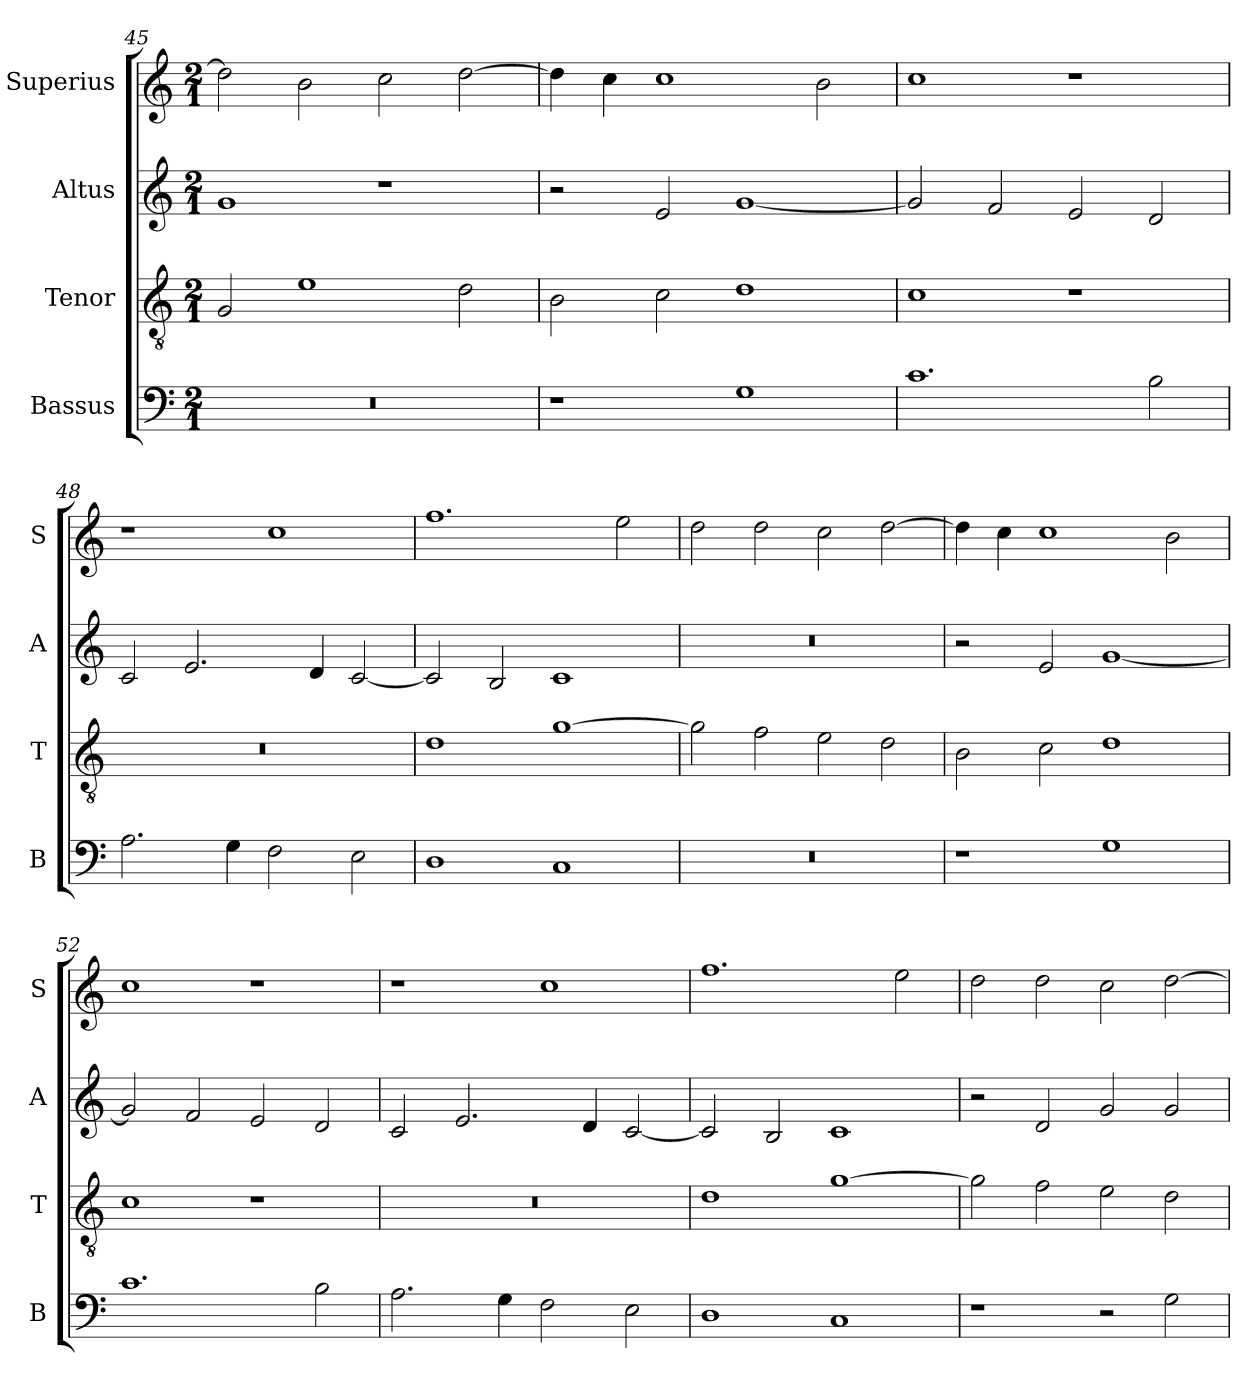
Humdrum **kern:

**kern	**kern	**kern	**kern
*part4	*part3	*part2	*part1
*staff4	*staff3	*staff2	*staff1
*I"Bassus	*I"Tenor	*I"Altus	*I"Superius
*I'B	*I'T	*I'A	*I'S
*clefF4	*clefGv2	*clefG2	*clefG2
*k[]	*k[]	*k[]	*k[]
*M2/1	*M2/1	*M2/1	*M2/1
=45	=45	=45	=45
0r	2G/	1g	2dd\]
.	1e	.	2b\
.	.	1r	2cc\
.	2d\	.	[2dd\
=46	=46	=46	=46
1r	2B\	2r	4dd\]
.	.	.	4cc\
.	2c\	2e/	1cc
1G	1d	[1g	.
.	.	.	2b\
=47	=47	=47	=47
1.c	1c	2g/]	1cc
.	.	2f/	.
.	1r	2e/	1r
2B\	.	2d/	.
=48	=48	=48	=48
2.A\	0r	2c/	1r
.	.	2.e/	.
4G\	.	.	.
2F\	.	.	1cc
.	.	4d/	.
2E\	.	[2c/	.
=49	=49	=49	=49
1D	1d	2c/]	1.ff
.	.	2B/	.
1C	[1g	1c	.
.	.	.	2ee\
=50	=50	=50	=50
0r	2g\]	0r	2dd\
.	2f\	.	2dd\
.	2e\	.	2cc\
.	2d\	.	[2dd\
=51	=51	=51	=51
1r	2B\	2r	4dd\]
.	.	.	4cc\
.	2c\	2e/	1cc
1G	1d	[1g	.
.	.	.	2b\
=52	=52	=52	=52
1.c	1c	2g/]	1cc
.	.	2f/	.
.	1r	2e/	1r
2B\	.	2d/	.
=53	=53	=53	=53
2.A\	0r	2c/	1r
.	.	2.e/	.
4G\	.	.	.
2F\	.	.	1cc
.	.	4d/	.
2E\	.	[2c/	.
=54	=54	=54	=54
1D	1d	2c/]	1.ff
.	.	2B/	.
1C	[1g	1c	.
.	.	.	2ee\
=55	=55	=55	=55
1r	2g\]	2r	2dd\
.	2f\	2d/	2dd\
2r	2e\	2g/	2cc\
2G\	2d\	2g/	[2dd\
=	=	=	=
*-	*-	*-	*-
